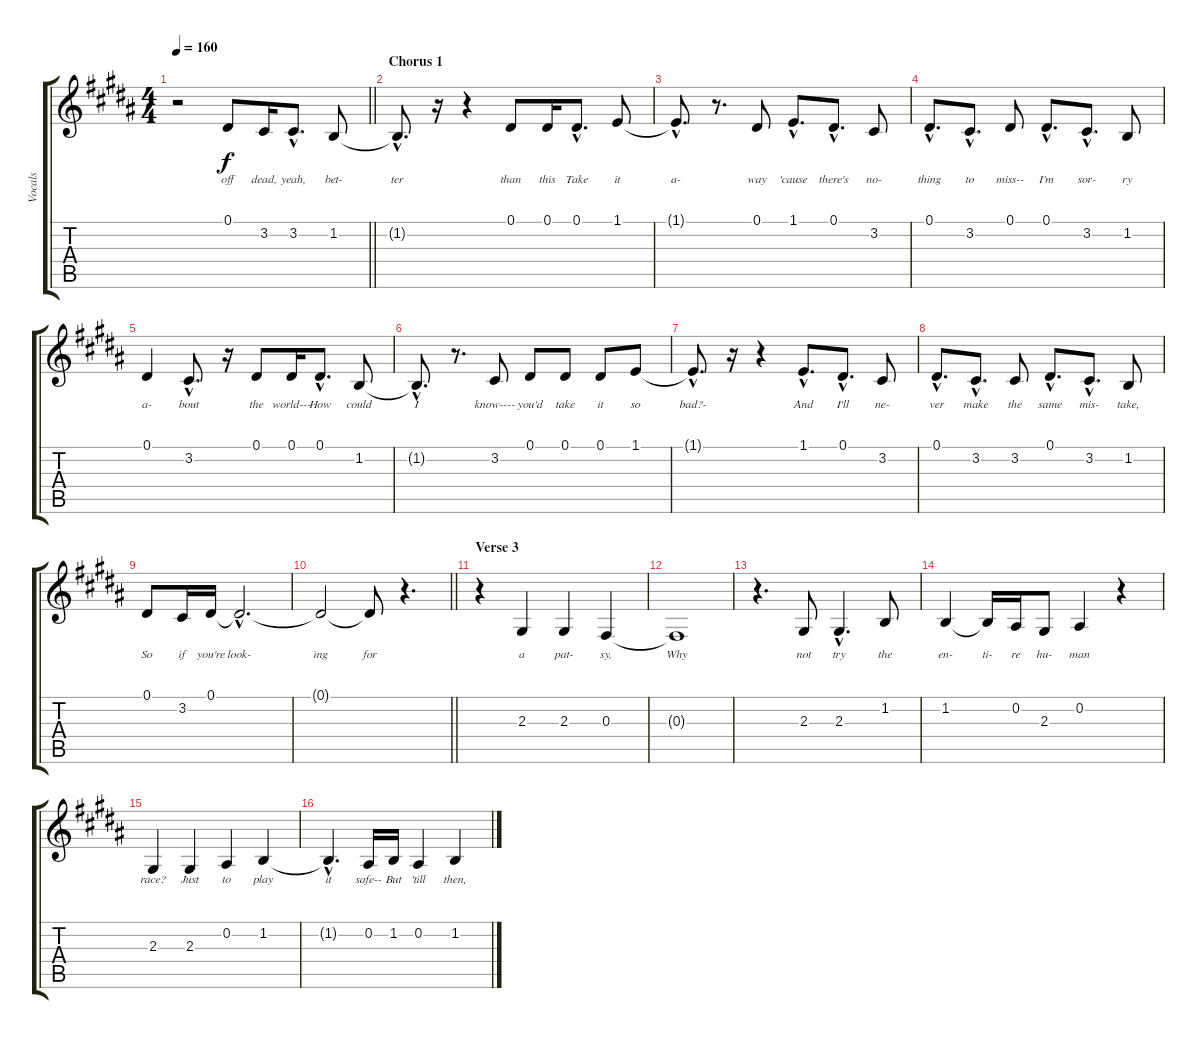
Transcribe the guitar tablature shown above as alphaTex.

\track ("Vocals" "Vocals") {instrument oboe}
\staff {score tabs}
\tuning (Eb4 Bb3 Gb3 Db3 Ab2 Eb2) {hide}
\ts (4 4)
\tempo 160
\clef g2
\barLineRight lightlight
\ks g#minor
r.2{dy f} 0.1.8{lyrics (0 "off") lyrics (1 "") lyrics (2 "") lyrics (3 "") lyrics (4 "")} 3.2.16{lyrics (0 "dead,") lyrics (1 "") lyrics (2 "") lyrics (3 "") lyrics (4 "")} 3.2{hac}.8{d lyrics (0 "yeah,") lyrics (1 "") lyrics (2 "") lyrics (3 "") lyrics (4 "")} 1.2.8{lyrics (0 "bet-") lyrics (1 "") lyrics (2 "") lyrics (3 "") lyrics (4 "")} |
\section ("" "Chorus 1")
1.2{hac t}.8{d lyrics (0 "ter") lyrics (1 "") lyrics (2 "") lyrics (3 "") lyrics (4 "")} r.16 r.4 0.1.8{lyrics (0 "than") lyrics (1 "") lyrics (2 "") lyrics (3 "") lyrics (4 "")} 0.1.16{lyrics (0 "this") lyrics (1 "") lyrics (2 "") lyrics (3 "") lyrics (4 "")} 0.1{hac}.8{d lyrics (0 "Take") lyrics (1 "") lyrics (2 "") lyrics (3 "") lyrics (4 "")} 1.1.8{lyrics (0 "it") lyrics (1 "") lyrics (2 "") lyrics (3 "") lyrics (4 "")} |
1.1{hac t}.8{d lyrics (0 "a-") lyrics (1 "") lyrics (2 "") lyrics (3 "") lyrics (4 "")} r.8{d} 0.1.8{lyrics (0 "way") lyrics (1 "") lyrics (2 "") lyrics (3 "") lyrics (4 "")} 1.1{hac}.8{d lyrics (0 "'cause") lyrics (1 "") lyrics (2 "") lyrics (3 "") lyrics (4 "")} 0.1{hac}.8{d lyrics (0 "there's") lyrics (1 "") lyrics (2 "") lyrics (3 "") lyrics (4 "")} 3.2.8{lyrics (0 "no-") lyrics (1 "") lyrics (2 "") lyrics (3 "") lyrics (4 "")} |
0.1{hac}.8{d lyrics (0 "thing") lyrics (1 "") lyrics (2 "") lyrics (3 "") lyrics (4 "")} 3.2{hac}.8{d lyrics (0 "to") lyrics (1 "") lyrics (2 "") lyrics (3 "") lyrics (4 "")} 0.1.8{lyrics (0 "miss--") lyrics (1 "") lyrics (2 "") lyrics (3 "") lyrics (4 "")} 0.1{hac}.8{d lyrics (0 "I'm") lyrics (1 "") lyrics (2 "") lyrics (3 "") lyrics (4 "")} 3.2{hac}.8{d lyrics (0 "sor-") lyrics (1 "") lyrics (2 "") lyrics (3 "") lyrics (4 "")} 1.2.8{lyrics (0 "ry") lyrics (1 "") lyrics (2 "") lyrics (3 "") lyrics (4 "")} |
0.1.4{lyrics (0 "a-") lyrics (1 "") lyrics (2 "") lyrics (3 "") lyrics (4 "")} 3.2{hac}.8{d lyrics (0 "bout") lyrics (1 "") lyrics (2 "") lyrics (3 "") lyrics (4 "")} r.16 0.1.8{lyrics (0 "the") lyrics (1 "") lyrics (2 "") lyrics (3 "") lyrics (4 "")} 0.1.16{lyrics (0 "world---") lyrics (1 "") lyrics (2 "") lyrics (3 "") lyrics (4 "")} 0.1{hac}.8{d lyrics (0 "How") lyrics (1 "") lyrics (2 "") lyrics (3 "") lyrics (4 "")} 1.2.8{lyrics (0 "could") lyrics (1 "") lyrics (2 "") lyrics (3 "") lyrics (4 "")} |
1.2{hac t}.8{d lyrics (0 "I") lyrics (1 "") lyrics (2 "") lyrics (3 "") lyrics (4 "")} r.8{d} 3.2.8{lyrics (0 "know----") lyrics (1 "") lyrics (2 "") lyrics (3 "") lyrics (4 "")} 0.1.8{lyrics (0 "you'd") lyrics (1 "") lyrics (2 "") lyrics (3 "") lyrics (4 "")} 0.1.8{lyrics (0 "take") lyrics (1 "") lyrics (2 "") lyrics (3 "") lyrics (4 "")} 0.1.8{lyrics (0 "it") lyrics (1 "") lyrics (2 "") lyrics (3 "") lyrics (4 "")} 1.1.8{lyrics (0 "so") lyrics (1 "") lyrics (2 "") lyrics (3 "") lyrics (4 "")} |
1.1{hac t}.8{d lyrics (0 "bad?-") lyrics (1 "") lyrics (2 "") lyrics (3 "") lyrics (4 "")} r.16 r.4 1.1{hac}.8{d lyrics (0 "And") lyrics (1 "") lyrics (2 "") lyrics (3 "") lyrics (4 "")} 0.1{hac}.8{d lyrics (0 "I'll") lyrics (1 "") lyrics (2 "") lyrics (3 "") lyrics (4 "")} 3.2.8{lyrics (0 "ne-") lyrics (1 "") lyrics (2 "") lyrics (3 "") lyrics (4 "")} |
0.1{hac}.8{d lyrics (0 "ver") lyrics (1 "") lyrics (2 "") lyrics (3 "") lyrics (4 "")} 3.2{hac}.8{d lyrics (0 "make") lyrics (1 "") lyrics (2 "") lyrics (3 "") lyrics (4 "")} 3.2.8{lyrics (0 "the") lyrics (1 "") lyrics (2 "") lyrics (3 "") lyrics (4 "")} 0.1{hac}.8{d lyrics (0 "same") lyrics (1 "") lyrics (2 "") lyrics (3 "") lyrics (4 "")} 3.2{hac}.8{d lyrics (0 "mis-") lyrics (1 "") lyrics (2 "") lyrics (3 "") lyrics (4 "")} 1.2.8{lyrics (0 "take,") lyrics (1 "") lyrics (2 "") lyrics (3 "") lyrics (4 "")} |
0.1.8{lyrics (0 "So") lyrics (1 "") lyrics (2 "") lyrics (3 "") lyrics (4 "")} 3.2.16{lyrics (0 "if") lyrics (1 "") lyrics (2 "") lyrics (3 "") lyrics (4 "")} 0.1.16{lyrics (0 "you're") lyrics (1 "") lyrics (2 "") lyrics (3 "") lyrics (4 "")} 0.1{hac t}.2{d lyrics (0 "look-") lyrics (1 "") lyrics (2 "") lyrics (3 "") lyrics (4 "")} |
\barLineRight lightlight
0.1{t}.2{lyrics (0 "ing") lyrics (1 "") lyrics (2 "") lyrics (3 "") lyrics (4 "")} 0.1{t}.8{lyrics (0 "for") lyrics (1 "") lyrics (2 "") lyrics (3 "") lyrics (4 "")} r.4{d} |
\section ("" "Verse 3")
r.4 2.3.4{lyrics (0 "a") lyrics (1 "") lyrics (2 "") lyrics (3 "") lyrics (4 "")} 2.3.4{lyrics (0 "pat-") lyrics (1 "") lyrics (2 "") lyrics (3 "") lyrics (4 "")} 0.3.4{lyrics (0 "sy,") lyrics (1 "") lyrics (2 "") lyrics (3 "") lyrics (4 "")} |
0.3{t}.1{lyrics (0 "Why") lyrics (1 "") lyrics (2 "") lyrics (3 "") lyrics (4 "")} |
r.4{d} 2.3.8{lyrics (0 "not") lyrics (1 "") lyrics (2 "") lyrics (3 "") lyrics (4 "")} 2.3{hac}.4{d lyrics (0 "try") lyrics (1 "") lyrics (2 "") lyrics (3 "") lyrics (4 "")} 1.2.8{lyrics (0 "the") lyrics (1 "") lyrics (2 "") lyrics (3 "") lyrics (4 "")} |
1.2.4{lyrics (0 "en-") lyrics (1 "") lyrics (2 "") lyrics (3 "") lyrics (4 "")} 1.2{t}.16{lyrics (0 "ti-") lyrics (1 "") lyrics (2 "") lyrics (3 "") lyrics (4 "")} 0.2.16{lyrics (0 "re") lyrics (1 "") lyrics (2 "") lyrics (3 "") lyrics (4 "")} 2.3.8{lyrics (0 "hu-") lyrics (1 "") lyrics (2 "") lyrics (3 "") lyrics (4 "")} 0.2.4{lyrics (0 "man") lyrics (1 "") lyrics (2 "") lyrics (3 "") lyrics (4 "")} r.4 |
2.3.4{lyrics (0 "race?") lyrics (1 "") lyrics (2 "") lyrics (3 "") lyrics (4 "")} 2.3.4{lyrics (0 "Just") lyrics (1 "") lyrics (2 "") lyrics (3 "") lyrics (4 "")} 0.2.4{lyrics (0 "to") lyrics (1 "") lyrics (2 "") lyrics (3 "") lyrics (4 "")} 1.2.4{lyrics (0 "play") lyrics (1 "") lyrics (2 "") lyrics (3 "") lyrics (4 "")} |
1.2{hac t}.4{d lyrics (0 "it") lyrics (1 "") lyrics (2 "") lyrics (3 "") lyrics (4 "")} 0.2.16{lyrics (0 "safe--") lyrics (1 "") lyrics (2 "") lyrics (3 "") lyrics (4 "")} 1.2.16{lyrics (0 "But") lyrics (1 "") lyrics (2 "") lyrics (3 "") lyrics (4 "")} 0.2.4{lyrics (0 "'till") lyrics (1 "") lyrics (2 "") lyrics (3 "") lyrics (4 "")} 1.2.4{lyrics (0 "then,") lyrics (1 "") lyrics (2 "") lyrics (3 "") lyrics (4 "")}
